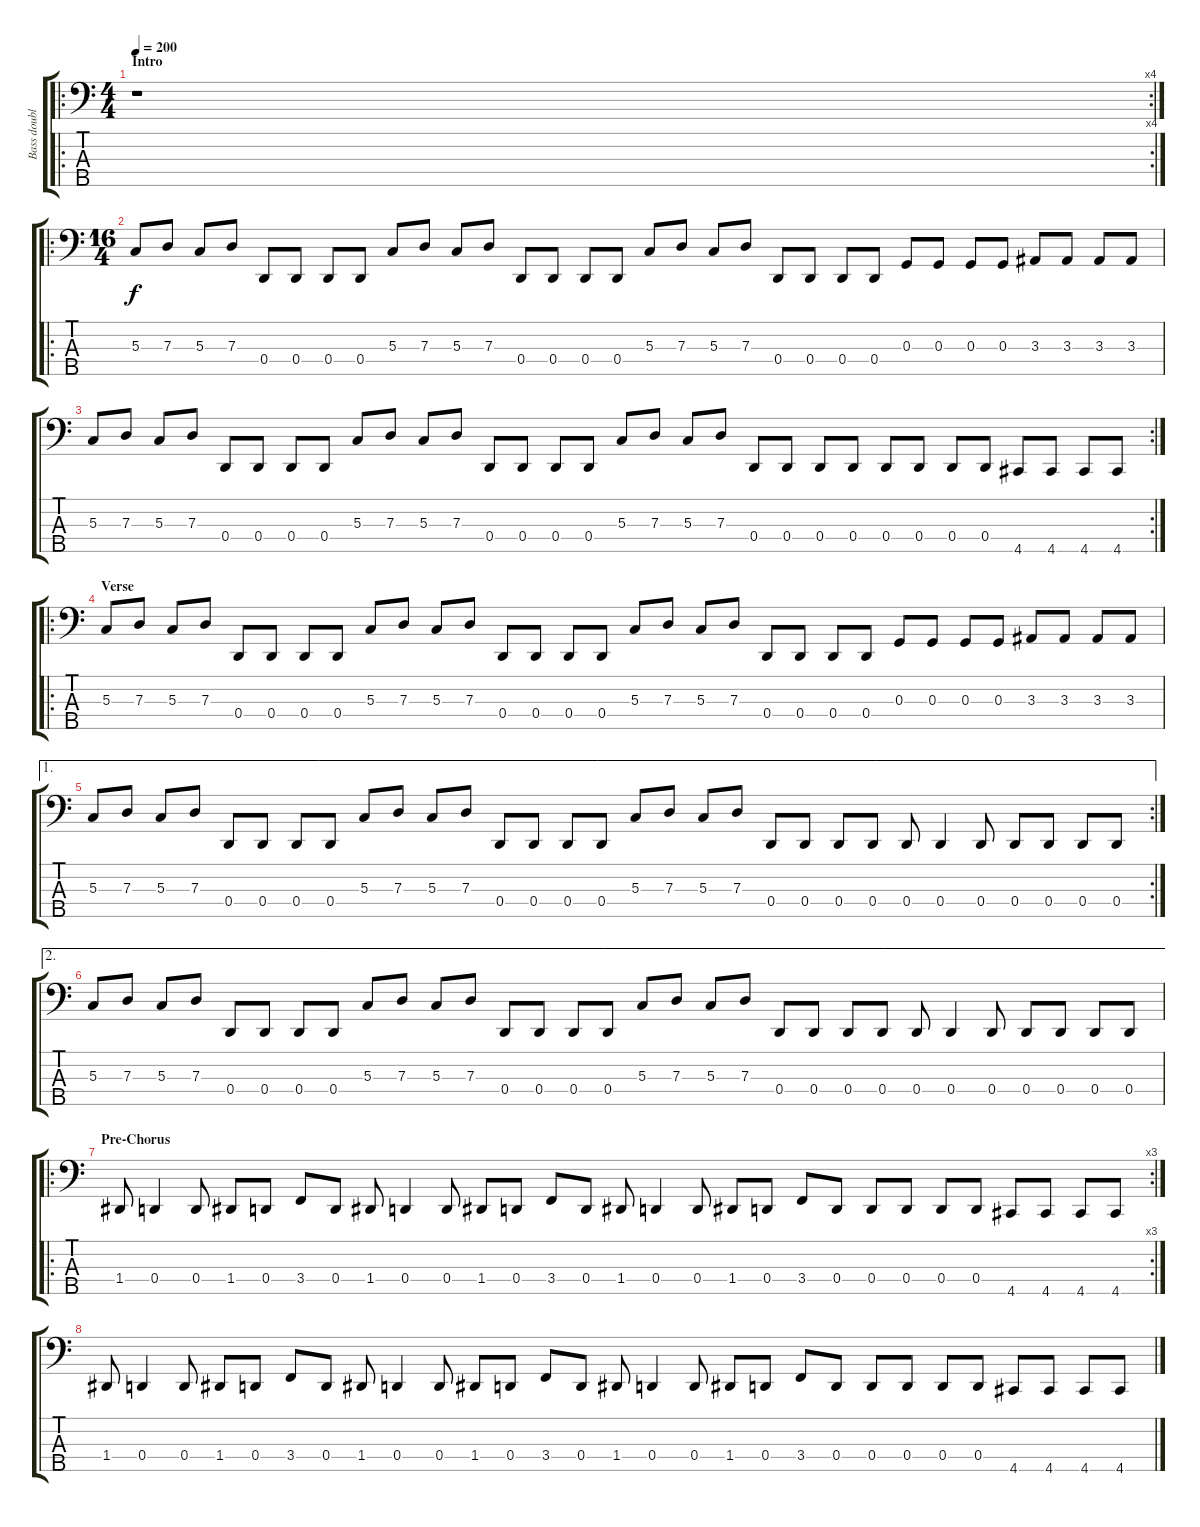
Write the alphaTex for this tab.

\track ("Bass doubled" "Bass doubl") {instrument slapbass2}
\staff {score tabs}
\tuning (F2 C2 G1 D1 A0) {hide}
\ro
\rc 4
\ts (4 4)
\section ("" "Intro")
\tempo 200
\clef f4
\ks c
r.1{dy f instrument slapbass2} |
\ro
\ts (16 4)
5.3.8 7.3.8 5.3.8 7.3.8 0.4.8 0.4.8 0.4.8 0.4.8 5.3.8 7.3.8 5.3.8 7.3.8 0.4.8 0.4.8 0.4.8 0.4.8 5.3.8 7.3.8 5.3.8 7.3.8 0.4.8 0.4.8 0.4.8 0.4.8 0.3.8 0.3.8 0.3.8 0.3.8 3.3.8 3.3.8 3.3.8 3.3.8 |
\rc 2
5.3.8 7.3.8 5.3.8 7.3.8 0.4.8 0.4.8 0.4.8 0.4.8 5.3.8 7.3.8 5.3.8 7.3.8 0.4.8 0.4.8 0.4.8 0.4.8 5.3.8 7.3.8 5.3.8 7.3.8 0.4.8 0.4.8 0.4.8 0.4.8 0.4.8 0.4.8 0.4.8 0.4.8 4.5.8 4.5.8 4.5.8 4.5.8 |
\ro
\section ("" "Verse")
5.3.8 7.3.8 5.3.8 7.3.8 0.4.8 0.4.8 0.4.8 0.4.8 5.3.8 7.3.8 5.3.8 7.3.8 0.4.8 0.4.8 0.4.8 0.4.8 5.3.8 7.3.8 5.3.8 7.3.8 0.4.8 0.4.8 0.4.8 0.4.8 0.3.8 0.3.8 0.3.8 0.3.8 3.3.8 3.3.8 3.3.8 3.3.8 |
\ae 1
\rc 2
5.3.8 7.3.8 5.3.8 7.3.8 0.4.8 0.4.8 0.4.8 0.4.8 5.3.8 7.3.8 5.3.8 7.3.8 0.4.8 0.4.8 0.4.8 0.4.8 5.3.8 7.3.8 5.3.8 7.3.8 0.4.8 0.4.8 0.4.8 0.4.8 0.4.8 0.4.4 0.4.8 0.4.8 0.4.8 0.4.8 0.4.8 |
\ae 2
5.3.8 7.3.8 5.3.8 7.3.8 0.4.8 0.4.8 0.4.8 0.4.8 5.3.8 7.3.8 5.3.8 7.3.8 0.4.8 0.4.8 0.4.8 0.4.8 5.3.8 7.3.8 5.3.8 7.3.8 0.4.8 0.4.8 0.4.8 0.4.8 0.4.8 0.4.4 0.4.8 0.4.8 0.4.8 0.4.8 0.4.8 |
\ro
\rc 3
\section ("" "Pre-Chorus")
1.4.8 0.4.4 0.4.8 1.4.8 0.4.8 3.4.8 0.4.8 1.4.8 0.4.4 0.4.8 1.4.8 0.4.8 3.4.8 0.4.8 1.4.8 0.4.4 0.4.8 1.4.8 0.4.8 3.4.8 0.4.8 0.4.8 0.4.8 0.4.8 0.4.8 4.5.8 4.5.8 4.5.8 4.5.8 |
1.4.8 0.4.4 0.4.8 1.4.8 0.4.8 3.4.8 0.4.8 1.4.8 0.4.4 0.4.8 1.4.8 0.4.8 3.4.8 0.4.8 1.4.8 0.4.4 0.4.8 1.4.8 0.4.8 3.4.8 0.4.8 0.4.8 0.4.8 0.4.8 0.4.8 4.5.8 4.5.8 4.5.8 4.5.8
